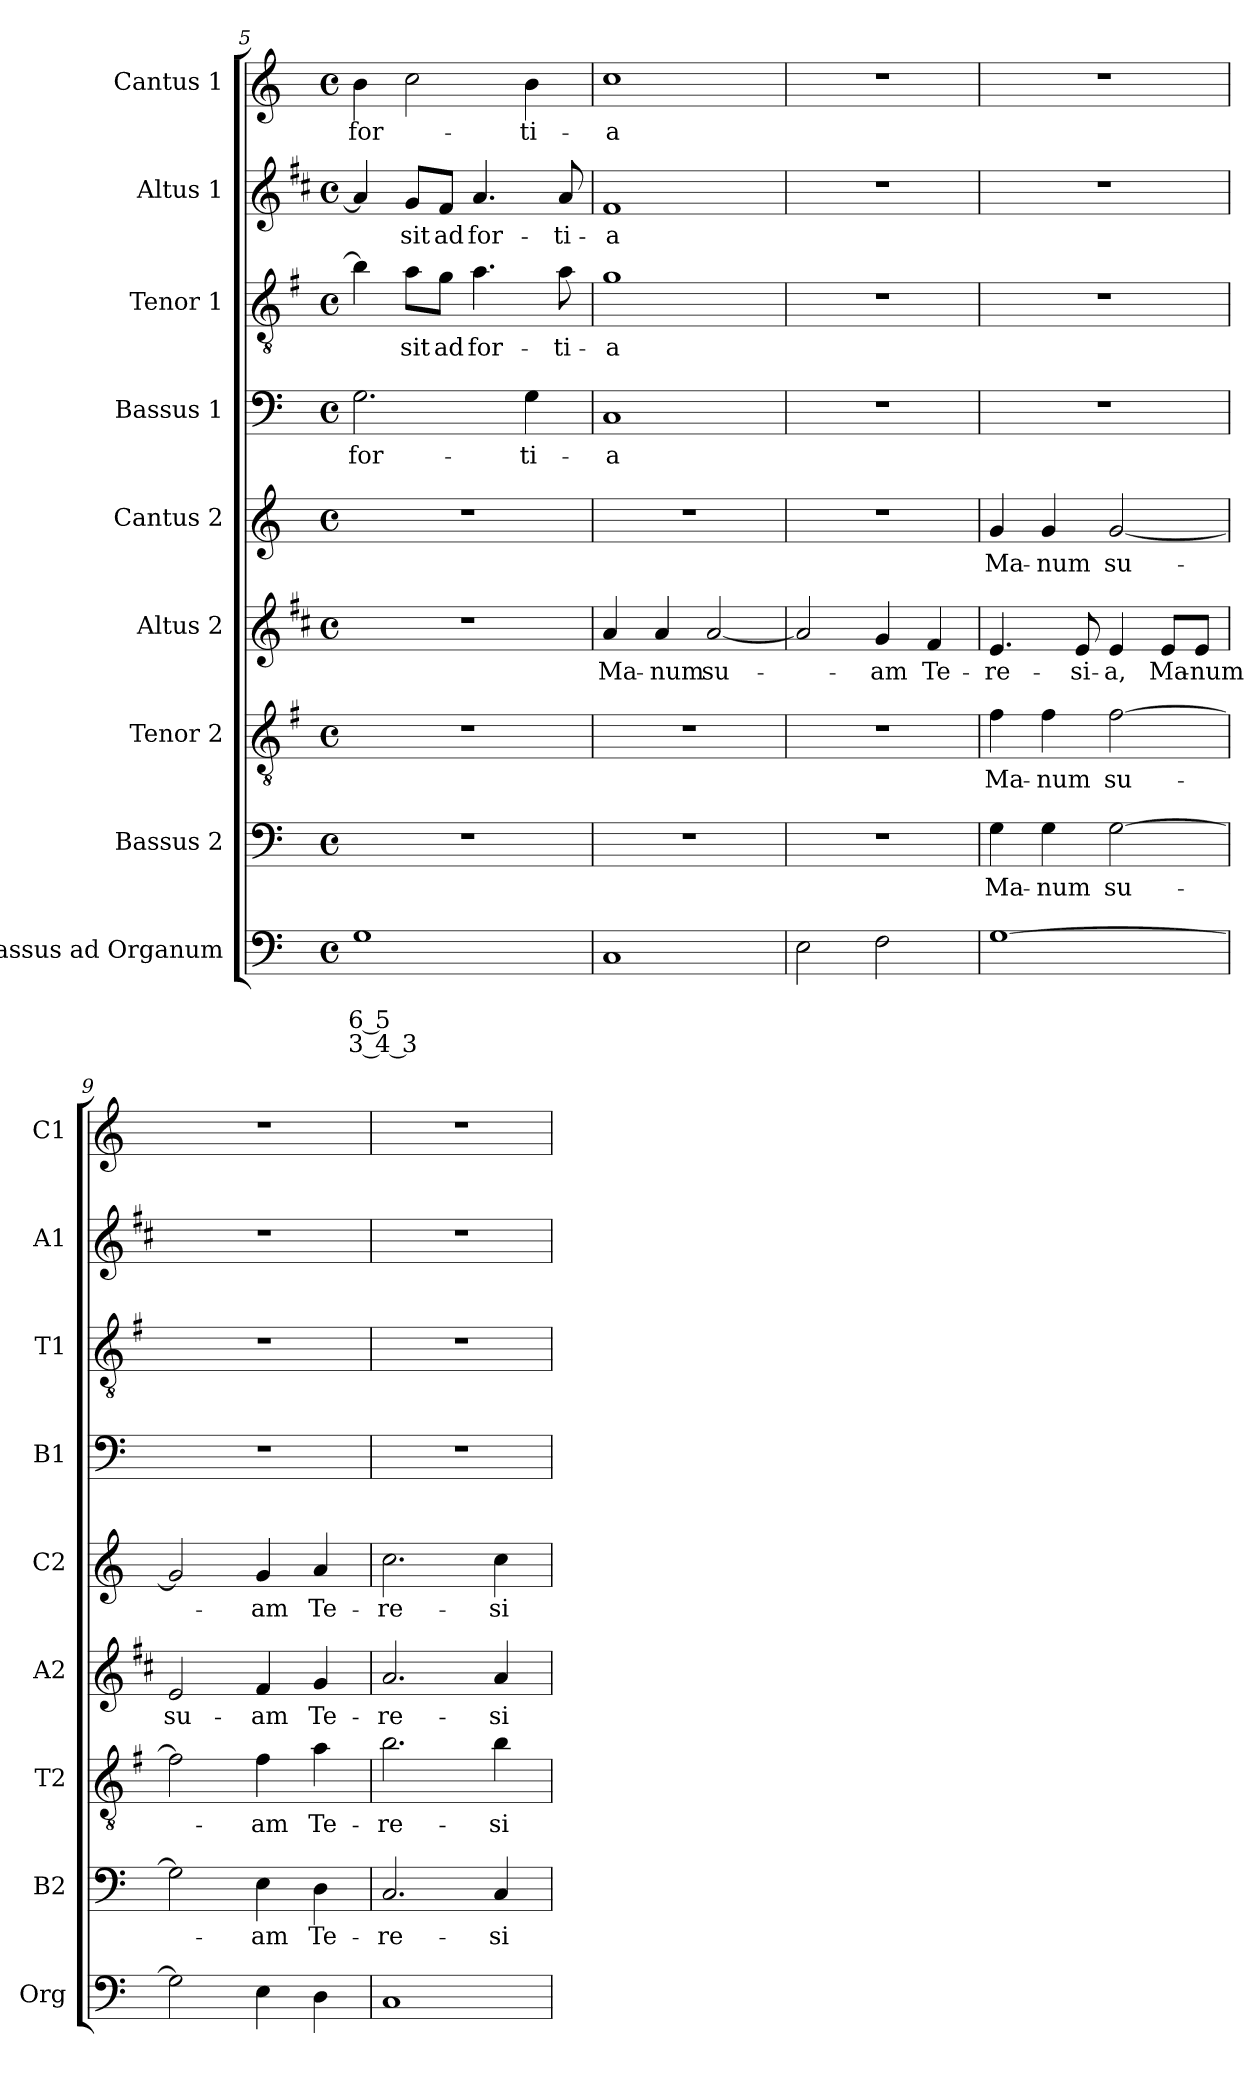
**kern	**text	**text	**text	**kern	**text	**kern	**text	**kern	**text	**kern	**text	**kern	**text	**kern	**text	**kern	**text	**kern	**text
*part9	*part9	*part9	*part9	*part8	*part8	*part7	*part7	*part6	*part6	*part5	*part5	*part4	*part4	*part3	*part3	*part2	*part2	*part1	*part1
*staff9	*staff9	*staff9	*staff9	*staff8	*staff8	*staff7	*staff7	*staff6	*staff6	*staff5	*staff5	*staff4	*staff4	*staff3	*staff3	*staff2	*staff2	*staff1	*staff1
*I"Bassus ad Organum	*	*	*	*I"Bassus 2	*	*I"Tenor 2	*	*I"Altus 2	*	*I"Cantus 2	*	*I"Bassus 1	*	*I"Tenor 1	*	*I"Altus 1	*	*I"Cantus 1	*
*I'Org	*	*	*	*I'B2	*	*I'T2	*	*I'A2	*	*I'C2	*	*I'B1	*	*I'T1	*	*I'A1	*	*I'C1	*
*clefF4	*	*	*	*clefF4	*	*clefGv2	*	*clefG2	*	*clefG2	*	*clefF4	*	*clefGv2	*	*clefG2	*	*clefG2	*
*	*	*	*	*	*	*ITrd4c7	*	*ITrd1c2	*	*	*	*	*	*ITrd4c7	*	*ITrd1c2	*	*	*
*k[]	*	*	*	*k[]	*	*k[]	*	*k[]	*	*k[]	*	*k[]	*	*k[]	*	*k[]	*	*k[]	*
*C:	*	*	*	*C:	*	*C:	*	*C:	*	*C:	*	*C:	*	*C:	*	*C:	*	*C:	*
*M4/4	*	*	*	*M4/4	*	*M4/4	*	*M4/4	*	*M4/4	*	*M4/4	*	*M4/4	*	*M4/4	*	*M4/4	*
*met(c)	*	*	*	*met(c)	*	*met(c)	*	*met(c)	*	*met(c)	*	*met(c)	*	*met(c)	*	*met(c)	*	*met(c)	*
=5	=5	=5	=5	=5	=5	=5	=5	=5	=5	=5	=5	=5	=5	=5	=5	=5	=5	=5	=5
!	!	!LO:LY:b	!LO:LY:b	!	!	!	!	!	!	!	!	!	!LO:LY:b	!	!	!	!	!	!LO:LY:b
1G	.	6 5	3 4 3	1r	.	1r	.	1r	.	1r	.	2.G\	for-	4e\]	.	4g/]	.	4b\	for-
!	!	!	!	!	!	!	!	!	!	!	!	!	!	!	!LO:LY:b	!	!LO:LY:b	!	!
.	.	.	.	.	.	.	.	.	.	.	.	.	.	8d\L	-sit	8f/L	-sit	2cc\	.
!	!	!	!	!	!	!	!	!	!	!	!	!	!	!	!LO:LY:b	!	!LO:LY:b	!	!
.	.	.	.	.	.	.	.	.	.	.	.	.	.	8c\J	ad	8e/J	ad	.	.
!	!	!	!	!	!	!	!	!	!	!	!	!	!	!	!LO:LY:b	!	!LO:LY:b	!	!
.	.	.	.	.	.	.	.	.	.	.	.	.	.	4.d\	for-	4.g/	for-	.	.
!	!	!	!	!	!	!	!	!	!	!	!	!	!LO:LY:b	!	!	!	!	!	!LO:LY:b
.	.	.	.	.	.	.	.	.	.	.	.	4G\	-ti-	.	.	.	.	4b\	-ti-
!	!	!	!	!	!	!	!	!	!	!	!	!	!	!	!LO:LY:b	!	!LO:LY:b	!	!
.	.	.	.	.	.	.	.	.	.	.	.	.	.	8d\	-ti-	8g/	-ti-	.	.
=6	=6	=6	=6	=6	=6	=6	=6	=6	=6	=6	=6	=6	=6	=6	=6	=6	=6	=6	=6
!	!	!	!	!	!	!	!	!	!LO:LY:b	!	!	!	!LO:LY:b	!	!LO:LY:b	!	!LO:LY:b	!	!LO:LY:b
1C	.	.	.	1r	.	1r	.	4g/	Ma-	1r	.	1C	-a	1c	-a	1e	-a	1cc	-a
!	!	!	!	!	!	!	!	!	!LO:LY:b	!	!	!	!	!	!	!	!	!	!
.	.	.	.	.	.	.	.	4g/	-num	.	.	.	.	.	.	.	.	.	.
!	!	!	!	!	!	!	!	!	!LO:LY:b	!	!	!	!	!	!	!	!	!	!
.	.	.	.	.	.	.	.	[2g/	su-	.	.	.	.	.	.	.	.	.	.
!!LO:PB:g=z
=7	=7	=7	=7	=7	=7	=7	=7	=7	=7	=7	=7	=7	=7	=7	=7	=7	=7	=7	=7
2E\	.	.	.	1r	.	1r	.	2g/]	.	1r	.	1r	.	1r	.	1r	.	1r	.
!	!	!	!	!	!	!	!	!	!LO:LY:b	!	!	!	!	!	!	!	!	!	!
2F\	.	.	.	.	.	.	.	4f/	-am	.	.	.	.	.	.	.	.	.	.
!	!	!	!	!	!	!	!	!	!LO:LY:b	!	!	!	!	!	!	!	!	!	!
.	.	.	.	.	.	.	.	4e/	Te-	.	.	.	.	.	.	.	.	.	.
=8	=8	=8	=8	=8	=8	=8	=8	=8	=8	=8	=8	=8	=8	=8	=8	=8	=8	=8	=8
!	!	!	!	!	!LO:LY:b	!	!LO:LY:b	!	!LO:LY:b	!	!LO:LY:b	!	!	!	!	!	!	!	!
[1G	.	.	.	4G\	Ma-	4B\	Ma-	4.d/	-re-	4g/	Ma-	1r	.	1r	.	1r	.	1r	.
!	!	!	!	!	!LO:LY:b	!	!LO:LY:b	!	!	!	!LO:LY:b	!	!	!	!	!	!	!	!
.	.	.	.	4G\	-num	4B\	-num	.	.	4g/	-num	.	.	.	.	.	.	.	.
!	!	!	!	!	!	!	!	!	!LO:LY:b	!	!	!	!	!	!	!	!	!	!
.	.	.	.	.	.	.	.	8d/	-si-	.	.	.	.	.	.	.	.	.	.
!	!	!	!	!	!LO:LY:b	!	!LO:LY:b	!	!LO:LY:b	!	!LO:LY:b	!	!	!	!	!	!	!	!
.	.	.	.	[2G\	su-	[2B\	su-	4d/	-a,	[2g/	su-	.	.	.	.	.	.	.	.
!	!	!	!	!	!	!	!	!	!LO:LY:b	!	!	!	!	!	!	!	!	!	!
.	.	.	.	.	.	.	.	8d/L	Ma-	.	.	.	.	.	.	.	.	.	.
!	!	!	!	!	!	!	!	!	!LO:LY:b	!	!	!	!	!	!	!	!	!	!
.	.	.	.	.	.	.	.	8d/J	-num	.	.	.	.	.	.	.	.	.	.
=9	=9	=9	=9	=9	=9	=9	=9	=9	=9	=9	=9	=9	=9	=9	=9	=9	=9	=9	=9
!	!	!	!	!	!	!	!	!	!LO:LY:b	!	!	!	!	!	!	!	!	!	!
2G\]	.	.	.	2G\]	.	2B\]	.	2d/	su-	2g/]	.	1r	.	1r	.	1r	.	1r	.
!	!	!	!	!	!LO:LY:b	!	!LO:LY:b	!	!LO:LY:b	!	!LO:LY:b	!	!	!	!	!	!	!	!
4E\	.	.	.	4E\	-am	4B\	-am	4e/	-am	4g/	-am	.	.	.	.	.	.	.	.
!	!	!	!	!	!LO:LY:b	!	!LO:LY:b	!	!LO:LY:b	!	!LO:LY:b	!	!	!	!	!	!	!	!
4D\	.	.	.	4D\	Te-	4d\	Te-	4f/	Te-	4a/	Te-	.	.	.	.	.	.	.	.
=10	=10	=10	=10	=10	=10	=10	=10	=10	=10	=10	=10	=10	=10	=10	=10	=10	=10	=10	=10
!	!	!	!	!	!LO:LY:b	!	!LO:LY:b	!	!LO:LY:b	!	!LO:LY:b	!	!	!	!	!	!	!	!
1C	.	.	.	2.C/	-re-	2.e\	-re-	2.g/	-re-	2.cc\	-re-	1r	.	1r	.	1r	.	1r	.
!	!	!	!	!	!LO:LY:b	!	!LO:LY:b	!	!LO:LY:b	!	!LO:LY:b	!	!	!	!	!	!	!	!
.	.	.	.	4C/	-si-	4e\	-si-	4g/	-si-	4cc\	-si-	.	.	.	.	.	.	.	.
=	=	=	=	=	=	=	=	=	=	=	=	=	=	=	=	=	=	=	=
*-	*-	*-	*-	*-	*-	*-	*-	*-	*-	*-	*-	*-	*-	*-	*-	*-	*-	*-	*-
